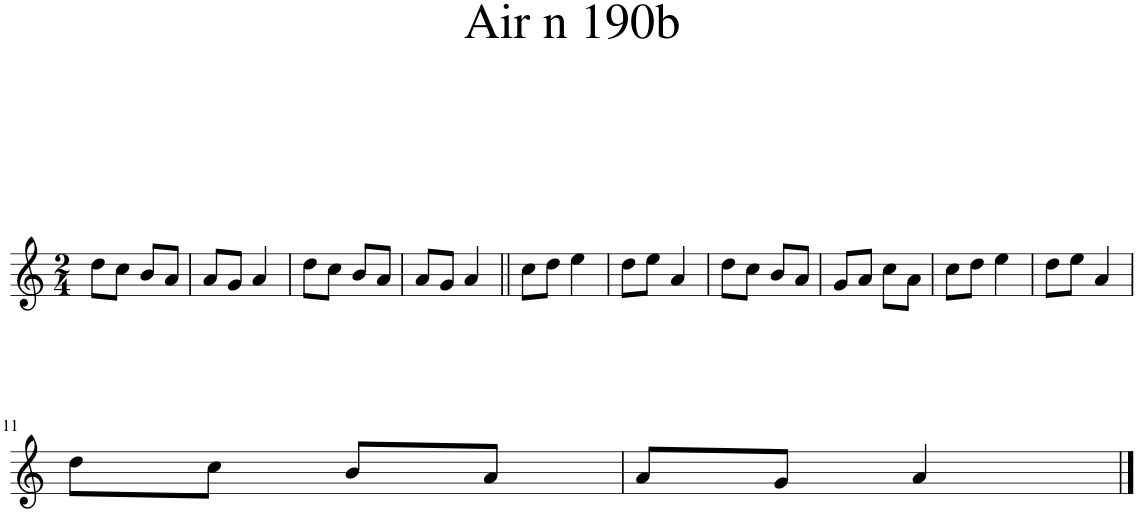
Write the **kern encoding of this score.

**kern
*part1
*staff1
*I"Piano
*I'Pno.
*clefG2
*k[]
*M2/4
=1
8dd\L
8cc\J
8b/L
8a/J
=2
8a/L
8g/J
4a/
=3
8dd\L
8cc\J
8b/L
8a/J
=4
8a/L
8g/J
4a/
=5||
8cc\L
8dd\J
4ee\
=6
8dd\L
8ee\J
4a/
=7
8dd\L
8cc\J
8b/L
8a/J
=8
8g/L
8a/J
8cc\L
8a\J
=9
8cc\L
8dd\J
4ee\
=10
8dd\L
8ee\J
4a/
!!LO:LB:g=z
=11
8dd\L
8cc\J
8b/L
8a/J
=12
8a/L
8g/J
4a/
==
*-
